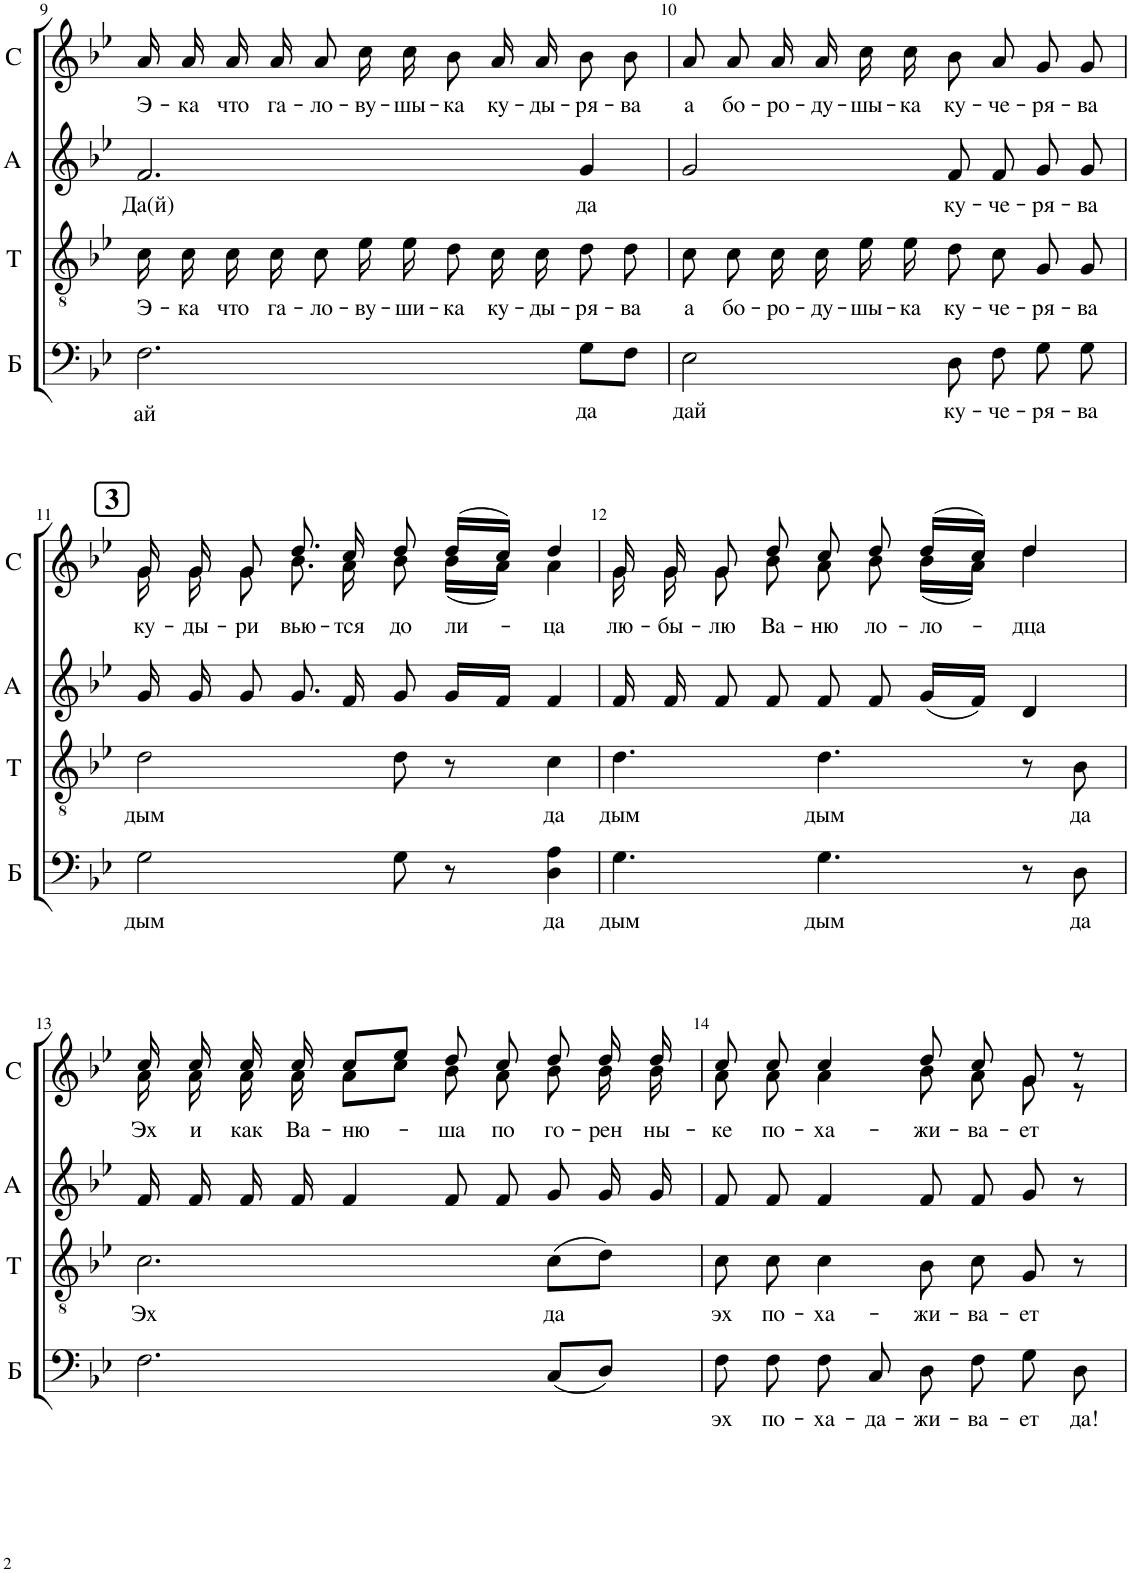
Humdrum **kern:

**kern	**text	**kern	**text	**kern	**text	**kern	**text
*part4	*part4	*part3	*part3	*part2	*part2	*part1	*part1
*staff4	*staff4	*staff3	*staff3	*staff2	*staff2	*staff1	*staff1
*I"Бас	*	*I"Тенор	*	*I"Альт	*	*I"Сопрано	*
!!LO:PB:g=z
*clefF4	*	*clefGv2	*	*clefG2	*	*clefG2	*
*k[b-e-]	*	*k[b-e-]	*	*k[b-e-]	*	*k[b-e-]	*
*M4/4	*	*M4/4	*	*M4/4	*	*M4/4	*
*met(c)	*	*met(c)	*	*met(c)	*	*met(c)	*
=9	=9	=9	=9	=9	=9	=9	=9
!	!LO:LY:b	!	!LO:LY:b	!	!LO:LY:b	!	!LO:LY:b
2.F\	ай	16c\	Э-	2.f/	Да(й)	16a/	Э-
!	!	!	!LO:LY:b	!	!	!	!LO:LY:b
.	.	16c\	-ка	.	.	16a/	-ка
!	!	!	!LO:LY:b	!	!	!	!LO:LY:b
.	.	16c\	что	.	.	16a/	что
!	!	!	!LO:LY:b	!	!	!	!LO:LY:b
.	.	16c\	га-	.	.	16a/	га-
!	!	!	!LO:LY:b	!	!	!	!LO:LY:b
.	.	8c\	-ло-	.	.	8a/	-ло-
!	!	!	!LO:LY:b	!	!	!	!LO:LY:b
.	.	16e-\	-ву-	.	.	16cc\	-ву-
!	!	!	!LO:LY:b	!	!	!	!LO:LY:b
.	.	16e-\	-ши-	.	.	16cc\	-шы-
!	!	!	!LO:LY:b	!	!	!	!LO:LY:b
.	.	8d\	-ка	.	.	8b-\	-ка
!	!	!	!LO:LY:b	!	!	!	!LO:LY:b
.	.	16c\	ку-	.	.	16a/	ку-
!	!	!	!LO:LY:b	!	!	!	!LO:LY:b
.	.	16c\	-ды-	.	.	16a/	-ды-
!	!LO:LY:b	!	!LO:LY:b	!	!LO:LY:b	!	!LO:LY:b
8G\L	да	8d\	-ря-	4g/	да	8b-\	-ря-
!	!	!	!LO:LY:b	!	!	!	!LO:LY:b
8F\J	.	8d\	-ва	.	.	8b-\	-ва
=10	=10	=10	=10	=10	=10	=10	=10
!	!LO:LY:b	!	!LO:LY:b	!	!	!	!LO:LY:b
2E-\	дай	8c\	а	2g/	.	8a/	а
!	!	!	!LO:LY:b	!	!	!	!LO:LY:b
.	.	8c\	бо-	.	.	8a/	бо-
!	!	!	!LO:LY:b	!	!	!	!LO:LY:b
.	.	16c\	-ро-	.	.	16a/	-ро-
!	!	!	!LO:LY:b	!	!	!	!LO:LY:b
.	.	16c\	-ду-	.	.	16a/	-ду-
!	!	!	!LO:LY:b	!	!	!	!LO:LY:b
.	.	16e-\	-шы-	.	.	16cc\	-шы-
!	!	!	!LO:LY:b	!	!	!	!LO:LY:b
.	.	16e-\	-ка	.	.	16cc\	-ка
!	!LO:LY:b	!	!LO:LY:b	!	!LO:LY:b	!	!LO:LY:b
8D\	ку-	8d\	ку-	8f/	ку-	8b-\	ку-
!	!LO:LY:b	!	!LO:LY:b	!	!LO:LY:b	!	!LO:LY:b
8F\	-че-	8c\	-че-	8f/	-че-	8a/	-че-
!	!LO:LY:b	!	!LO:LY:b	!	!LO:LY:b	!	!LO:LY:b
8G\	-ря-	8G/	-ря-	8g/	-ря-	8g/	-ря-
!	!LO:LY:b	!	!LO:LY:b	!	!LO:LY:b	!	!LO:LY:b
8G\	-ва	8G/	-ва	8g/	-ва	8g/	-ва
!!LO:LB:g=z
!!LO:REH:place=s1:a:B:cj:fs=14:t=3
=11	=11	=11	=11	=11	=11	=11	=11
!	!LO:LY:b	!	!LO:LY:b	!	!	!	!LO:LY:b
*	*	*	*	*	*	*^	*
2G\	дым	2d\	дым	16g/	.	16g/	16g\	ку-
!	!	!	!	!	!	!	!	!LO:LY:b
.	.	.	.	16g/	.	16g/	16g\	-ды-
!	!	!	!	!	!	!	!	!LO:LY:b
.	.	.	.	8g/	.	8g/	8g\	-ри
!	!	!	!	!	!	!	!	!LO:LY:b
.	.	.	.	8.g/	.	8.dd/	8.b-\	вью-
!	!	!	!	!	!	!	!	!LO:LY:b
.	.	.	.	16f/	.	16cc/	16a\	-тся
!	!	!	!	!	!	!	!	!LO:LY:b
8G\	.	8d\	.	8g/	.	8dd/	8b-\	до
!	!	!	!	!	!	!	!	!LO:LY:b
8r	.	8r	.	16g/LL	.	(16dd/LL	(16b-\LL	ли-
.	.	.	.	16f/JJ	.	16cc/JJ)	16a\JJ)	.
!	!LO:LY:b	!	!LO:LY:b	!	!	!	!	!LO:LY:b
4D\ 4A\	да	4c\	да	4f/	.	4dd/	4a\	-ца
=12	=12	=12	=12	=12	=12	=12	=12	=12
!	!LO:LY:b	!	!LO:LY:b	!	!	!	!	!LO:LY:b
4.G\	дым	4.d\	дым	16f/	.	16g/	16g\	лю-
!	!	!	!	!	!	!	!	!LO:LY:b
.	.	.	.	16f/	.	16g/	16g\	-бы-
!	!	!	!	!	!	!	!	!LO:LY:b
.	.	.	.	8f/	.	8g/	8g\	-лю
!	!	!	!	!	!	!	!	!LO:LY:b
.	.	.	.	8f/	.	8dd/	8b-\	Ва-
!	!LO:LY:b	!	!LO:LY:b	!	!	!	!	!LO:LY:b
4.G\	дым	4.d\	дым	8f/	.	8cc/	8a\	-ню
!	!	!	!	!	!	!	!	!LO:LY:b
.	.	.	.	8f/	.	8dd/	8b-\	ло-
!	!	!	!	!	!	!	!	!LO:LY:b
.	.	.	.	(16g/LL	.	(16dd/LL	(16b-\LL	-ло-
.	.	.	.	16f/JJ)	.	16cc/JJ)	16a\JJ)	.
!	!	!	!	!	!	!	!	!LO:LY:b
8r	.	8r	.	4d/	.	4dd/	4dd\	-дца
!	!LO:LY:b	!	!LO:LY:b	!	!	!	!	!
8D\	да	8B-\	да	.	.	.	.	.
!!LO:LB:g=z	!!
=13	=13	=13	=13	=13	=13	=13	=13	=13
!	!	!	!LO:LY:b	!	!	!	!	!LO:LY:b
2.F\	.	2.c\	Эх	16f/	.	16cc/	16a\	Эх
!	!	!	!	!	!	!	!	!LO:LY:b
.	.	.	.	16f/	.	16cc/	16a\	и
!	!	!	!	!	!	!	!	!LO:LY:b
.	.	.	.	16f/	.	16cc/	16a\	как
!	!	!	!	!	!	!	!	!LO:LY:b
.	.	.	.	16f/	.	16cc/	16a\	Ва-
!	!	!	!	!	!	!	!	!LO:LY:b
.	.	.	.	4f/	.	8cc/L	8a\L	-ню-
.	.	.	.	.	.	8ee-/J	8cc\J	.
!	!	!	!	!	!	!	!	!LO:LY:b
.	.	.	.	8f/	.	8dd/	8b-\	-ша
!	!	!	!	!	!	!	!	!LO:LY:b
.	.	.	.	8f/	.	8cc/	8a\	по
!	!	!	!LO:LY:b	!	!	!	!	!LO:LY:b
(8C/L	.	(8c\L	да	8g/	.	8dd/	8b-\	го-
!	!	!	!	!	!	!	!	!LO:LY:b
8D/J)	.	8d\J)	.	16g/	.	16dd/	16b-\	-рен
!	!	!	!	!	!	!	!	!LO:LY:b
.	.	.	.	16g/	.	16dd/	16b-\	ны-
=14	=14	=14	=14	=14	=14	=14	=14	=14
!	!LO:LY:b	!	!LO:LY:b	!	!	!	!	!LO:LY:b
8F\	эх	8c\	эх	8f/	.	8cc/	8a\	-ке
!	!LO:LY:b	!	!LO:LY:b	!	!	!	!	!LO:LY:b
8F\	по-	8c\	по-	8f/	.	8cc/	8a\	по-
!	!LO:LY:b	!	!LO:LY:b	!	!	!	!	!LO:LY:b
8F\	-ха-	4c\	-ха-	4f/	.	4cc/	4a\	-ха-
!	!LO:LY:b	!	!	!	!	!	!	!
8C/	-да-	.	.	.	.	.	.	.
!	!LO:LY:b	!	!LO:LY:b	!	!	!	!	!LO:LY:b
8D\	-жи-	8B-\	-жи-	8f/	.	8dd/	8b-\	-жи-
!	!LO:LY:b	!	!LO:LY:b	!	!	!	!	!LO:LY:b
8F\	-ва-	8c\	-ва-	8f/	.	8cc/	8a\	-ва-
!	!LO:LY:b	!	!LO:LY:b	!	!	!	!	!LO:LY:b
8G\	-ет	8G/	-ет	8g/	.	8g/	8g\	-ет
!	!LO:LY:b	!	!	!	!	!	!	!
8D\	да!	8r	.	8r	.	8r	8r	.
*	*	*	*	*	*	*v	*v	*
=	=	=	=	=	=	=	=
*-	*-	*-	*-	*-	*-	*-	*-
